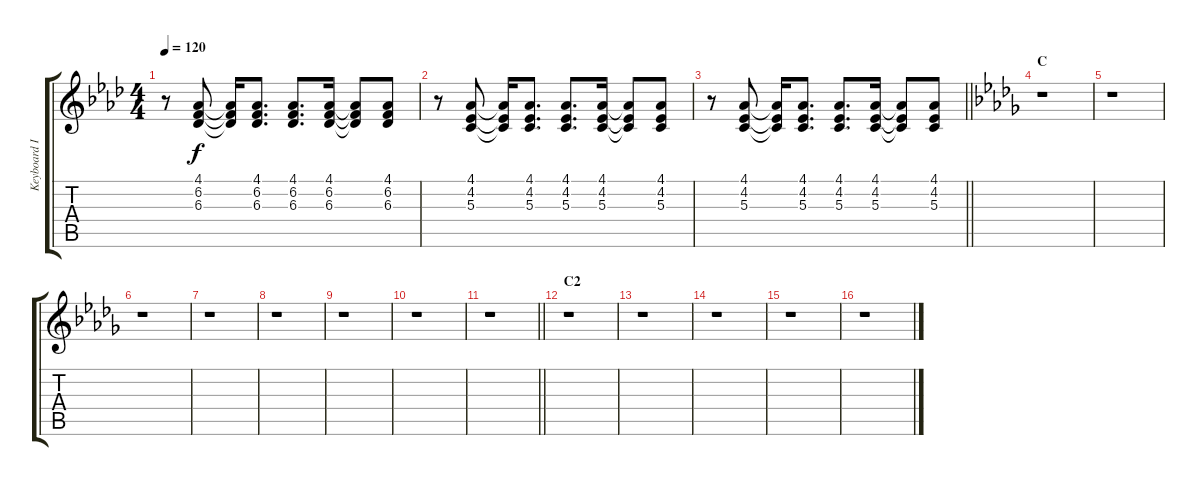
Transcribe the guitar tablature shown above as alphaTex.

\track ("Keyboard II" "Keyboard I") {instrument acousticgrandpiano}
\staff {score tabs}
\tuning (E4 B3 G3 D3 A2 E2) {hide}
\ts (4 4)
\tempo 120
\clef g2
\ks ab
r.8{dy f} (4.1 6.2 6.3).8 (4.1{t} 6.2{t} 6.3{t}).16 (4.1 6.2 6.3).8{d} (4.1 6.2 6.3).8{d} (4.1 6.2 6.3).16 (4.1{t} 6.2{t} 6.3{t}).8 (4.1 6.2 6.3).8 |
r.8 (4.1 4.2 5.3).8 (4.1{t} 4.2{t} 5.3{t}).16 (4.1 4.2 5.3).8{d} (4.1 4.2 5.3).8{d} (4.1 4.2 5.3).16 (4.1{t} 4.2{t} 5.3{t}).8 (4.1 4.2 5.3).8 |
\barLineRight lightlight
r.8 (4.1 4.2 5.3).8 (4.1{t} 4.2{t} 5.3{t}).16 (4.1 4.2 5.3).8{d} (4.1 4.2 5.3).8{d} (4.1 4.2 5.3).16 (4.1{t} 4.2{t} 5.3{t}).8 (4.1 4.2 5.3).8 |
\section ("" "C")
\ks db
r.1 |
r.1 |
r.1 |
r.1 |
r.1 |
r.1 |
r.1 |
\barLineRight lightlight
r.1 |
\section ("" "C2")
r.1 |
r.1 |
r.1 |
r.1 |
r.1
